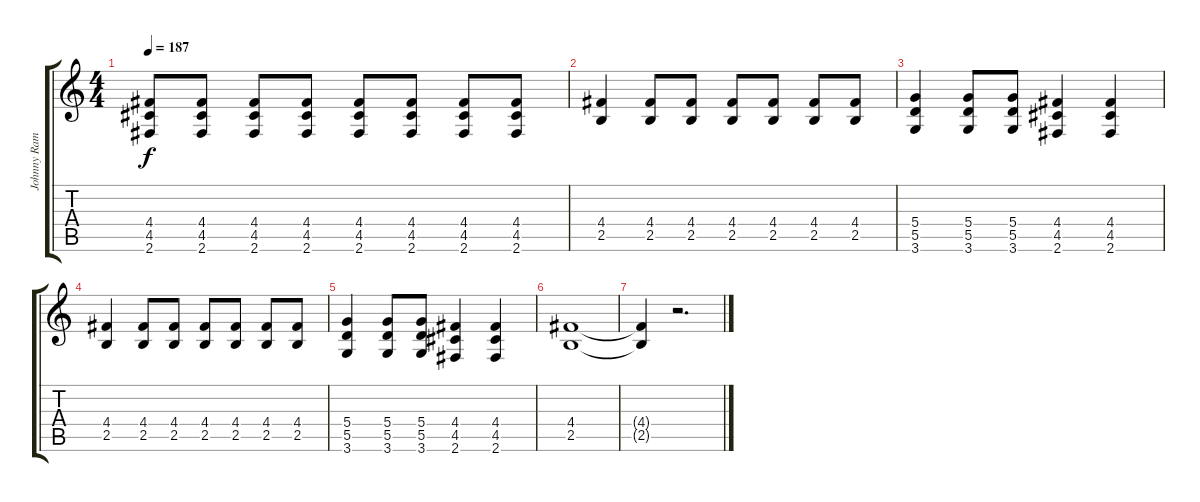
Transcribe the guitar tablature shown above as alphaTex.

\track ("Johnny Ramone" "Johnny Ram") {instrument distortionguitar}
\staff {score tabs}
\tuning (E4 B3 G3 D3 A2 E2) {hide}
\ts (4 4)
\tempo 187
\clef g2
\ks c
(4.4 4.5 2.6).8{dy f} (4.4 4.5 2.6).8 (4.4 4.5 2.6).8 (4.4 4.5 2.6).8 (4.4 4.5 2.6).8 (4.4 4.5 2.6).8 (4.4 4.5 2.6).8 (4.4 4.5 2.6).8 |
(4.4 2.5).4 (4.4 2.5).8 (4.4 2.5).8 (4.4 2.5).8 (4.4 2.5).8 (4.4 2.5).8 (4.4 2.5).8 |
(5.4 5.5 3.6).4 (5.4 5.5 3.6).8 (5.4 5.5 3.6).8 (4.4 4.5 2.6).4 (4.4 4.5 2.6).4 |
(4.4 2.5).4 (4.4 2.5).8 (4.4 2.5).8 (4.4 2.5).8 (4.4 2.5).8 (4.4 2.5).8 (4.4 2.5).8 |
(5.4 5.5 3.6).4 (5.4 5.5 3.6).8 (5.4 5.5 3.6).8 (4.4 4.5 2.6).4 (4.4 4.5 2.6).4 |
(4.4 2.5).1 |
(4.4{t} 2.5{t}).4 r.2{d}
